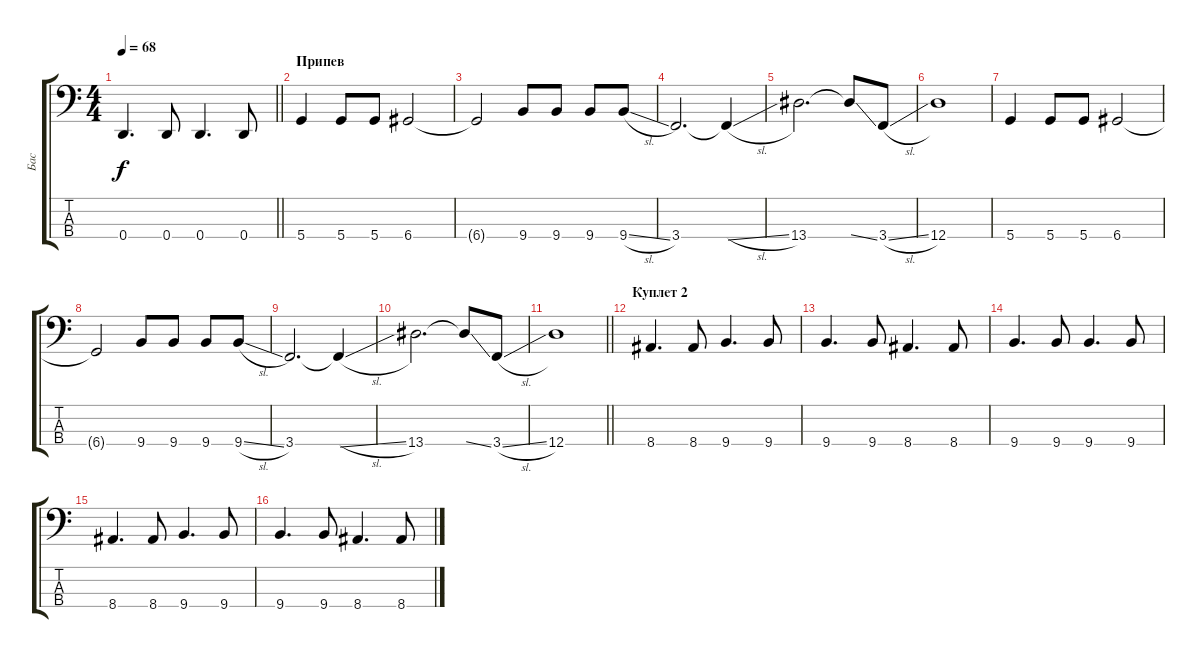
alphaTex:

\track ("Бас" "Бас") {instrument electricbasspick}
\staff {score tabs}
\tuning (G2 D2 A1 D1) {hide}
\ts (4 4)
\tempo 68
\clef f4
\barLineRight lightlight
\ks c
0.4.4{d dy f} 0.4.8 0.4.4{d} 0.4.8 |
\section ("" "Припев")
5.4.4 5.4.8 5.4.8 6.4.2 |
6.4{t}.2 9.4.8 9.4.8 9.4.8 9.4{sl}.8 |
3.4.2{d} 3.4{sl t}.4 |
13.4.2{d} 13.4{ss t}.8 3.4{sl}.8 |
12.4.1 |
5.4.4 5.4.8 5.4.8 6.4.2 |
6.4{t}.2 9.4.8 9.4.8 9.4.8 9.4{sl}.8 |
3.4.2{d} 3.4{sl t}.4 |
13.4.2{d} 13.4{ss t}.8 3.4{sl}.8 |
\barLineRight lightlight
12.4.1 |
\section ("" "Куплет 2")
8.4.4{d} 8.4.8 9.4.4{d} 9.4.8 |
9.4.4{d} 9.4.8 8.4.4{d} 8.4.8 |
9.4.4{d} 9.4.8 9.4.4{d} 9.4.8 |
8.4.4{d} 8.4.8 9.4.4{d} 9.4.8 |
9.4.4{d} 9.4.8 8.4.4{d} 8.4.8
